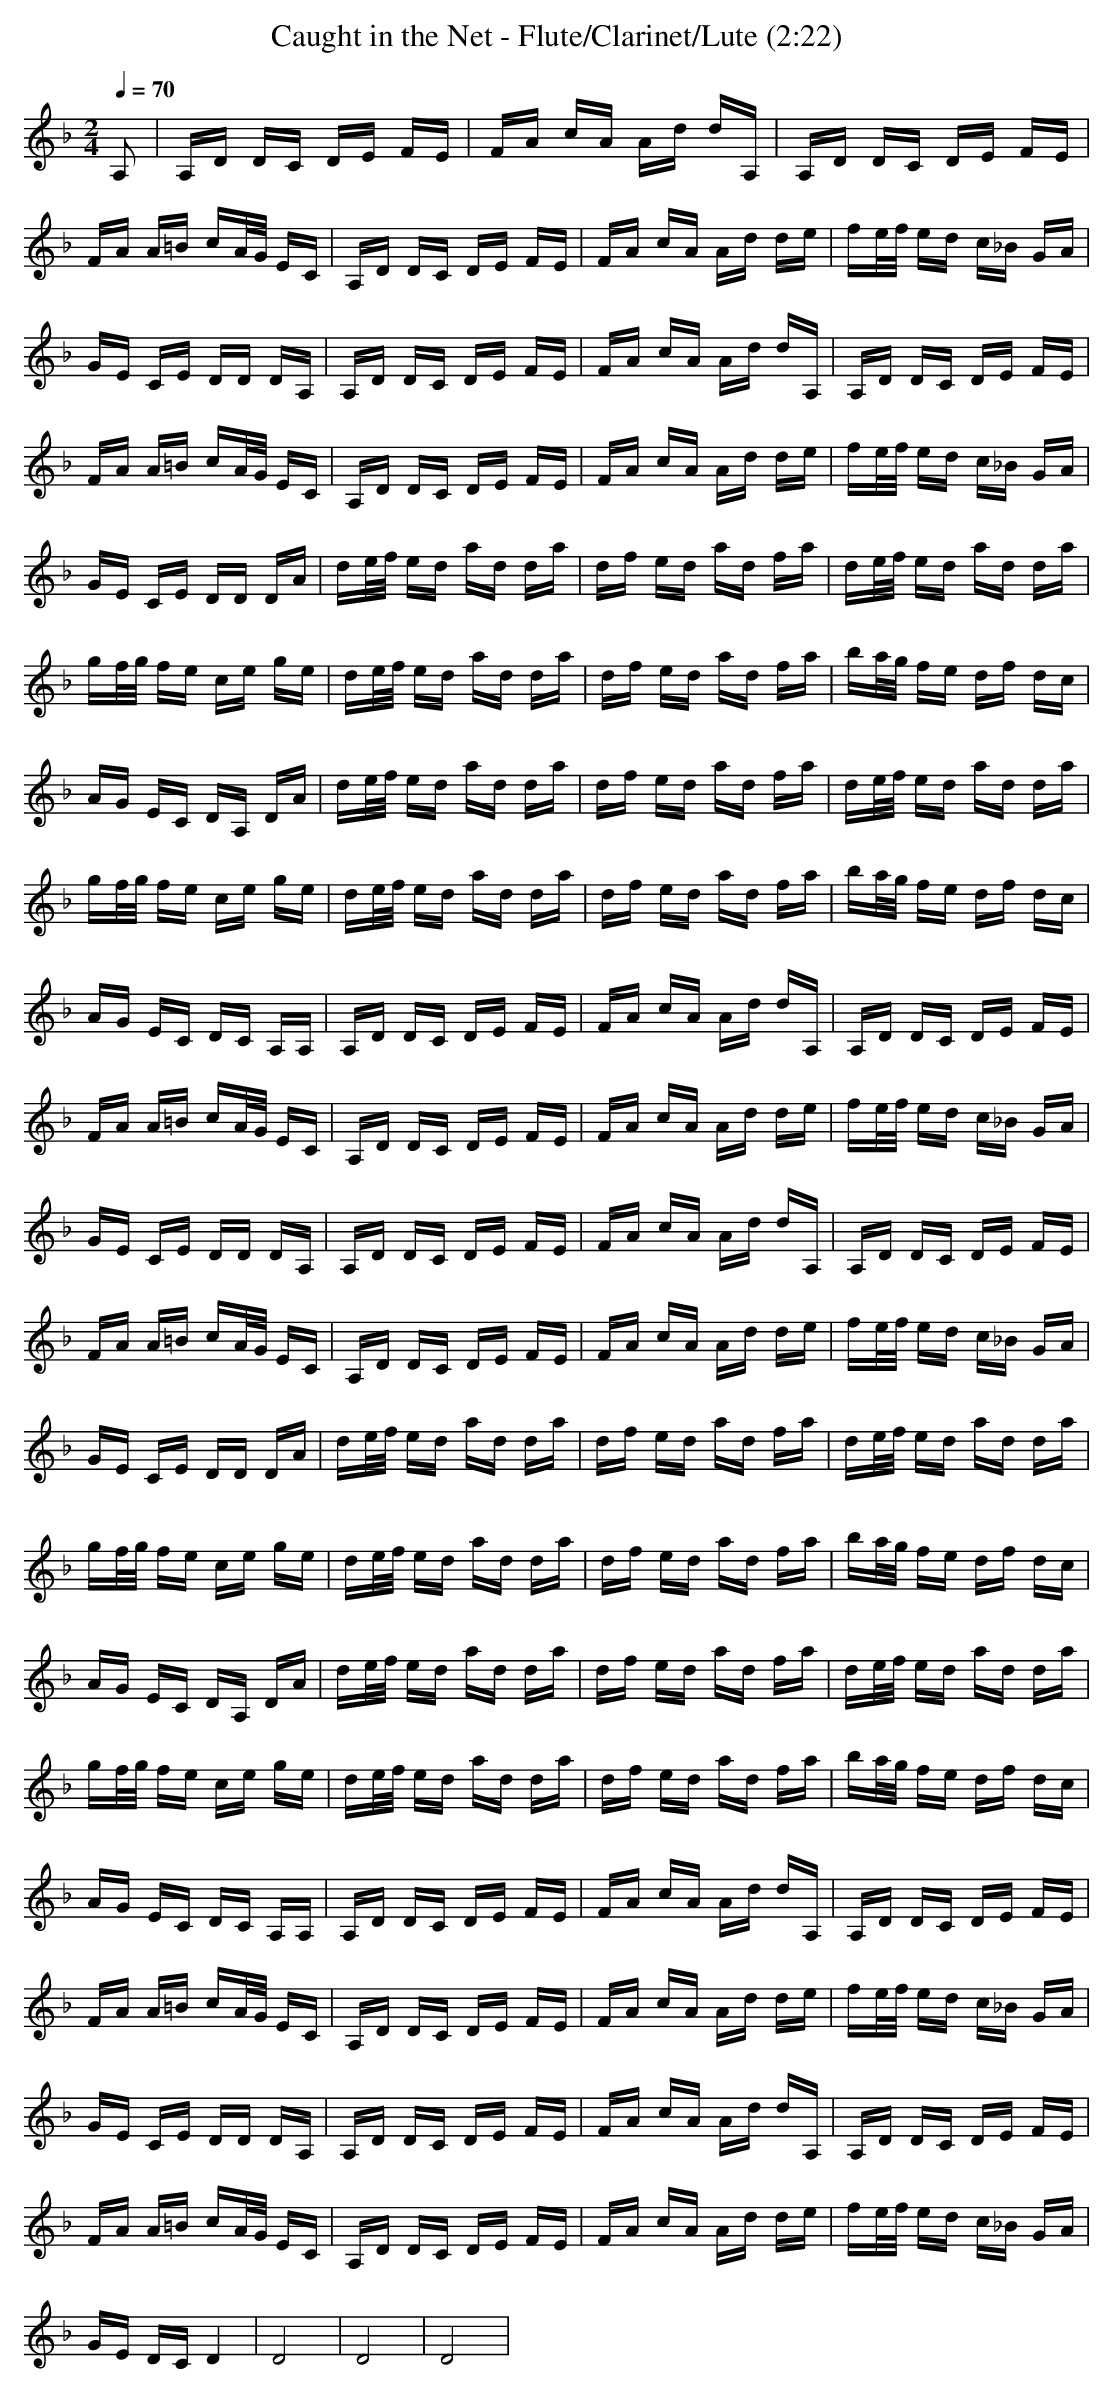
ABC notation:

X:1
T:Caught in the Net - Flute/Clarinet/Lute (2:22)
M:2/4
L:1/16
Q:1/4=70
K:F
A,2|A,D DC DE FE|FA cA Ad dA,|A,D DC DE FE|
FA A=B cA/2G/2 EC|A,D DC DE FE|FA cA Ad de|fe/2f/2 ed c_B GA|
GE CE DD DA,|A,D DC DE FE|FA cA Ad dA,|A,D DC DE FE|
FA A=B cA/2G/2 EC|A,D DC DE FE|FA cA Ad de|fe/2f/2 ed c_B GA|
GE CE DD DA|de/2f/2 ed ad da|df ed ad fa|de/2f/2 ed ad da|
gf/2g/2 fe ce ge|de/2f/2 ed ad da|df ed ad fa|ba/2g/2 fe df dc|
AG EC DA, DA|de/2f/2 ed ad da|df ed ad fa|de/2f/2 ed ad da|
gf/2g/2 fe ce ge|de/2f/2 ed ad da|df ed ad fa|ba/2g/2 fe df dc|
AG EC DC A,A,|A,D DC DE FE|FA cA Ad dA,|A,D DC DE FE|
FA A=B cA/2G/2 EC|A,D DC DE FE|FA cA Ad de|fe/2f/2 ed c_B GA|
GE CE DD DA,|A,D DC DE FE|FA cA Ad dA,|A,D DC DE FE|
FA A=B cA/2G/2 EC|A,D DC DE FE|FA cA Ad de|fe/2f/2 ed c_B GA|
GE CE DD DA|de/2f/2 ed ad da|df ed ad fa|de/2f/2 ed ad da|
gf/2g/2 fe ce ge|de/2f/2 ed ad da|df ed ad fa|ba/2g/2 fe df dc|
AG EC DA, DA|de/2f/2 ed ad da|df ed ad fa|de/2f/2 ed ad da|
gf/2g/2 fe ce ge|de/2f/2 ed ad da|df ed ad fa|ba/2g/2 fe df dc|
AG EC DC A,A,|A,D DC DE FE|FA cA Ad dA,|A,D DC DE FE|
FA A=B cA/2G/2 EC|A,D DC DE FE|FA cA Ad de|fe/2f/2 ed c_B GA|
GE CE DD DA,|A,D DC DE FE|FA cA Ad dA,|A,D DC DE FE|
FA A=B cA/2G/2 EC|A,D DC DE FE|FA cA Ad de|fe/2f/2 ed c_B GA|
GE DC D4|D8|D8|D8|
